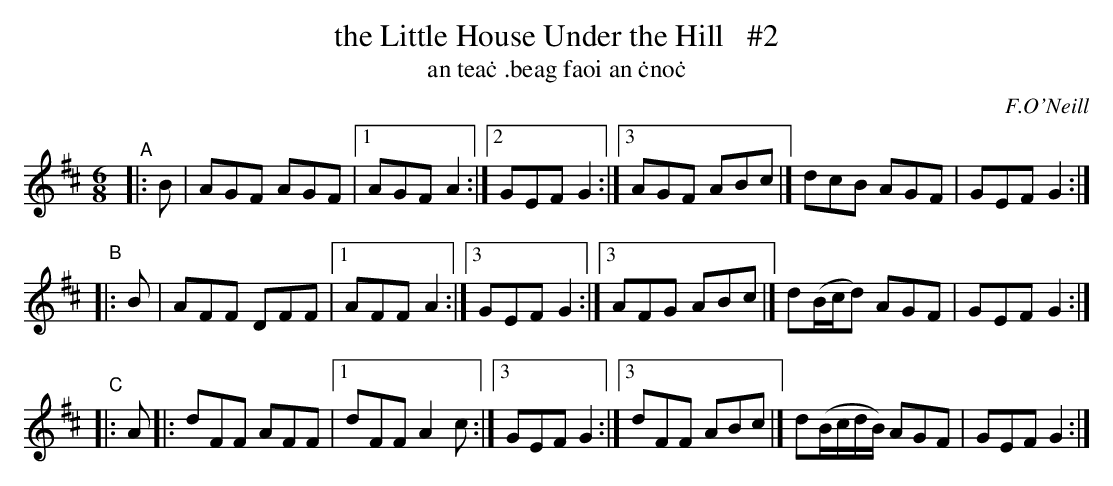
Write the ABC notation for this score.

X:1
T: the Little House Under the Hill   #2
T: an tea\.c \.beag faoi an \.cno\.c
O: F.O'Neill
M: 6/8
K: D
"^A"\
|: B |  AGF AGF |[1 AGF A2  :|[2 GEF G2 :|[3 AGF ABc |] dcB AGF | GEF G2 :|
"^B"\
|: B |  AFF DFF |[1 AFF A2  :|[3 GEF G2 :|[3 AFG ABc |] d(B/c/d) AGF | GEF G2 :|
"^C"\
|: A |: dFF AFF |[1 dFF A2c :|[3 GEF G2 :|[3 dFF ABc |] d(B/c/d/B/) AGF | GEF G2 :|
